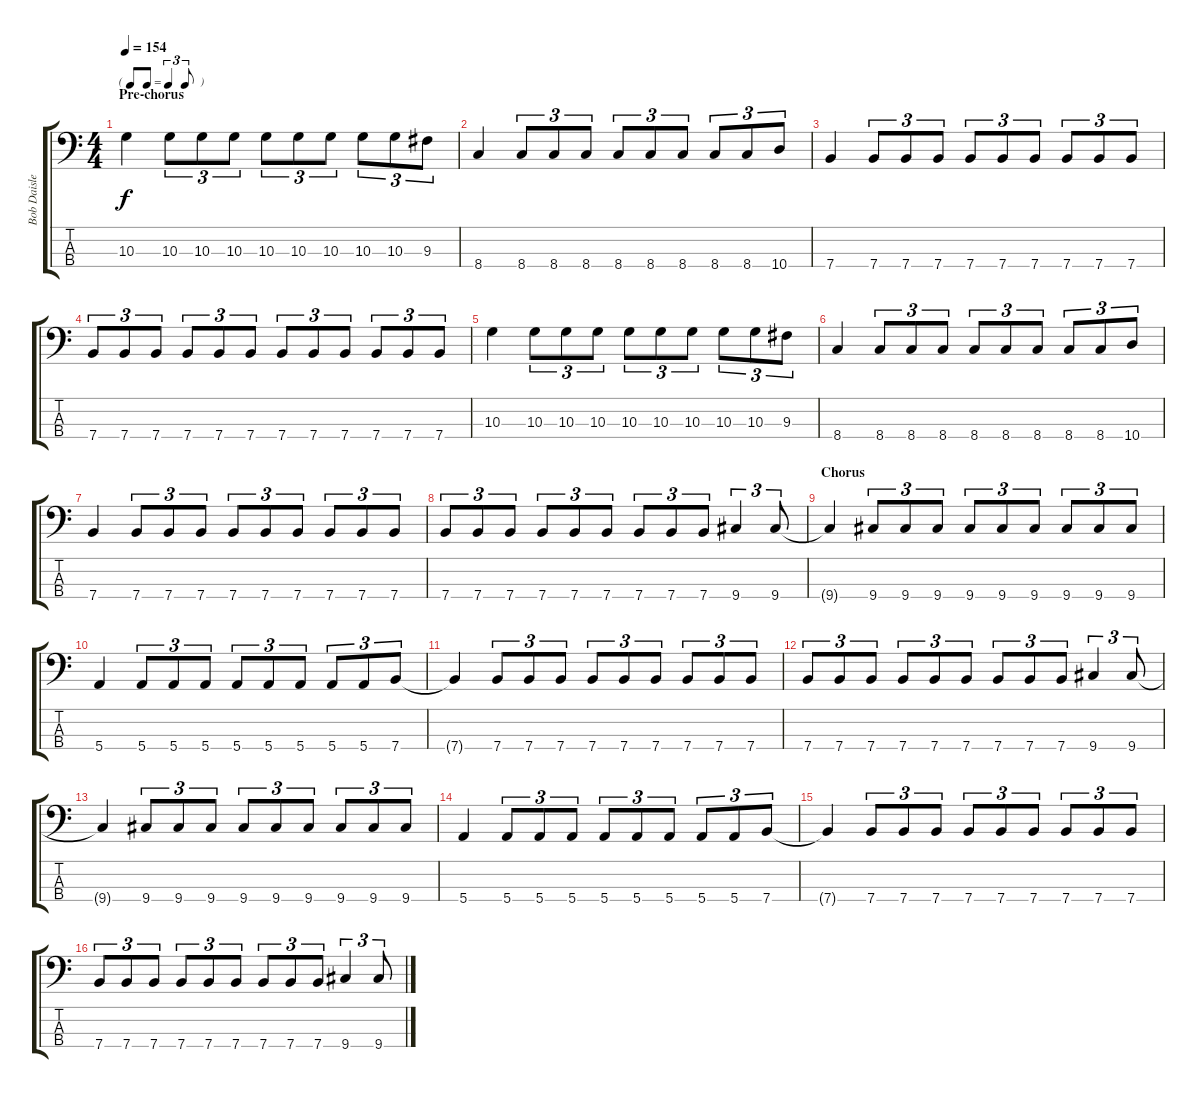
\track ("Bob Daisley (Bass)" "Bob Daisle") {instrument electricbassfinger}
\staff {score tabs}
\tuning (G2 D2 A1 E1) {hide}
\ts (4 4)
\tf triplet8th
\section ("" "Pre-chorus")
\tempo 154
\clef f4
\ks c
10.3.4{dy f} 10.3.8{tu (3 2)} 10.3.8{tu (3 2)} 10.3.8{tu (3 2)} 10.3.8{tu (3 2)} 10.3.8{tu (3 2)} 10.3.8{tu (3 2)} 10.3.8{tu (3 2)} 10.3.8{tu (3 2)} 9.3.8{tu (3 2)} |
8.4.4 8.4.8{tu (3 2)} 8.4.8{tu (3 2)} 8.4.8{tu (3 2)} 8.4.8{tu (3 2)} 8.4.8{tu (3 2)} 8.4.8{tu (3 2)} 8.4.8{tu (3 2)} 8.4.8{tu (3 2)} 10.4.8{tu (3 2)} |
7.4.4 7.4.8{tu (3 2)} 7.4.8{tu (3 2)} 7.4.8{tu (3 2)} 7.4.8{tu (3 2)} 7.4.8{tu (3 2)} 7.4.8{tu (3 2)} 7.4.8{tu (3 2)} 7.4.8{tu (3 2)} 7.4.8{tu (3 2)} |
7.4.8{tu (3 2)} 7.4.8{tu (3 2)} 7.4.8{tu (3 2)} 7.4.8{tu (3 2)} 7.4.8{tu (3 2)} 7.4.8{tu (3 2)} 7.4.8{tu (3 2)} 7.4.8{tu (3 2)} 7.4.8{tu (3 2)} 7.4.8{tu (3 2)} 7.4.8{tu (3 2)} 7.4.8{tu (3 2)} |
10.3.4 10.3.8{tu (3 2)} 10.3.8{tu (3 2)} 10.3.8{tu (3 2)} 10.3.8{tu (3 2)} 10.3.8{tu (3 2)} 10.3.8{tu (3 2)} 10.3.8{tu (3 2)} 10.3.8{tu (3 2)} 9.3.8{tu (3 2)} |
8.4.4 8.4.8{tu (3 2)} 8.4.8{tu (3 2)} 8.4.8{tu (3 2)} 8.4.8{tu (3 2)} 8.4.8{tu (3 2)} 8.4.8{tu (3 2)} 8.4.8{tu (3 2)} 8.4.8{tu (3 2)} 10.4.8{tu (3 2)} |
7.4.4 7.4.8{tu (3 2)} 7.4.8{tu (3 2)} 7.4.8{tu (3 2)} 7.4.8{tu (3 2)} 7.4.8{tu (3 2)} 7.4.8{tu (3 2)} 7.4.8{tu (3 2)} 7.4.8{tu (3 2)} 7.4.8{tu (3 2)} |
7.4.8{tu (3 2)} 7.4.8{tu (3 2)} 7.4.8{tu (3 2)} 7.4.8{tu (3 2)} 7.4.8{tu (3 2)} 7.4.8{tu (3 2)} 7.4.8{tu (3 2)} 7.4.8{tu (3 2)} 7.4.8{tu (3 2)} 9.4.4{tu (3 2)} 9.4.8{tu (3 2)} |
\section ("" "Chorus")
9.4{t}.4 9.4.8{tu (3 2)} 9.4.8{tu (3 2)} 9.4.8{tu (3 2)} 9.4.8{tu (3 2)} 9.4.8{tu (3 2)} 9.4.8{tu (3 2)} 9.4.8{tu (3 2)} 9.4.8{tu (3 2)} 9.4.8{tu (3 2)} |
5.4.4 5.4.8{tu (3 2)} 5.4.8{tu (3 2)} 5.4.8{tu (3 2)} 5.4.8{tu (3 2)} 5.4.8{tu (3 2)} 5.4.8{tu (3 2)} 5.4.8{tu (3 2)} 5.4.8{tu (3 2)} 7.4.8{tu (3 2)} |
7.4{t}.4 7.4.8{tu (3 2)} 7.4.8{tu (3 2)} 7.4.8{tu (3 2)} 7.4.8{tu (3 2)} 7.4.8{tu (3 2)} 7.4.8{tu (3 2)} 7.4.8{tu (3 2)} 7.4.8{tu (3 2)} 7.4.8{tu (3 2)} |
7.4.8{tu (3 2)} 7.4.8{tu (3 2)} 7.4.8{tu (3 2)} 7.4.8{tu (3 2)} 7.4.8{tu (3 2)} 7.4.8{tu (3 2)} 7.4.8{tu (3 2)} 7.4.8{tu (3 2)} 7.4.8{tu (3 2)} 9.4.4{tu (3 2)} 9.4.8{tu (3 2)} |
9.4{t}.4 9.4.8{tu (3 2)} 9.4.8{tu (3 2)} 9.4.8{tu (3 2)} 9.4.8{tu (3 2)} 9.4.8{tu (3 2)} 9.4.8{tu (3 2)} 9.4.8{tu (3 2)} 9.4.8{tu (3 2)} 9.4.8{tu (3 2)} |
5.4.4 5.4.8{tu (3 2)} 5.4.8{tu (3 2)} 5.4.8{tu (3 2)} 5.4.8{tu (3 2)} 5.4.8{tu (3 2)} 5.4.8{tu (3 2)} 5.4.8{tu (3 2)} 5.4.8{tu (3 2)} 7.4.8{tu (3 2)} |
7.4{t}.4 7.4.8{tu (3 2)} 7.4.8{tu (3 2)} 7.4.8{tu (3 2)} 7.4.8{tu (3 2)} 7.4.8{tu (3 2)} 7.4.8{tu (3 2)} 7.4.8{tu (3 2)} 7.4.8{tu (3 2)} 7.4.8{tu (3 2)} |
7.4.8{tu (3 2)} 7.4.8{tu (3 2)} 7.4.8{tu (3 2)} 7.4.8{tu (3 2)} 7.4.8{tu (3 2)} 7.4.8{tu (3 2)} 7.4.8{tu (3 2)} 7.4.8{tu (3 2)} 7.4.8{tu (3 2)} 9.4.4{tu (3 2)} 9.4.8{tu (3 2)}
